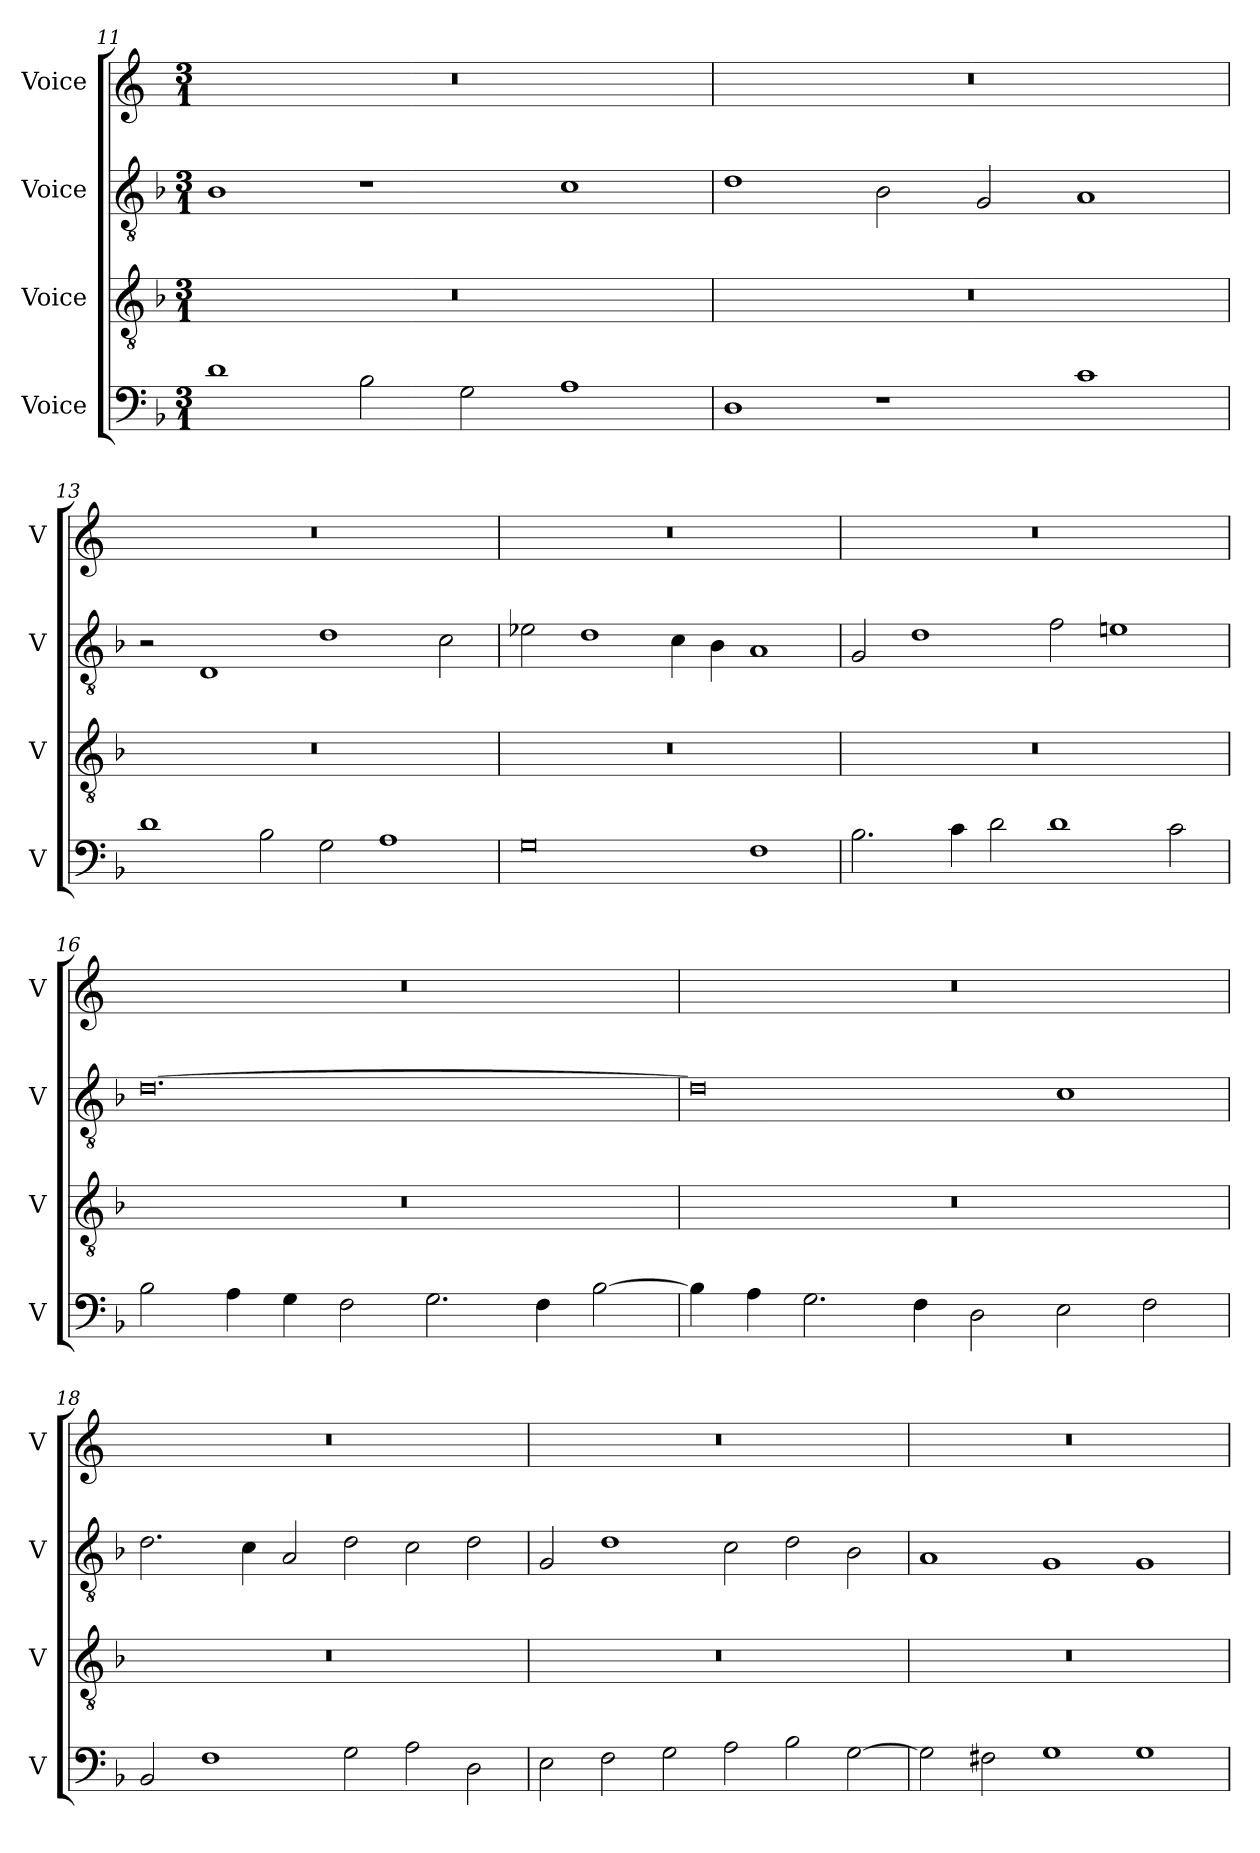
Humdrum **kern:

**kern	**kern	**kern	**kern
*part4	*part3	*part2	*part1
*staff4	*staff3	*staff2	*staff1
*I"Voice	*I"Voice	*I"Voice	*I"Voice
*I'V	*I'V	*I'V	*I'V
!!LO:LB:g=z
*clefF4	*clefGv2	*clefGv2	*clefG2
*k[b-]	*k[b-]	*k[b-]	*k[]
*M3/1	*M3/1	*M3/1	*M3/1
=11	=11	=11	=11
1d	0.r	1B-	0.r
2B-\	.	1r	.
2G\	.	.	.
1A	.	1c	.
=12	=12	=12	=12
1D	0.r	1d	0.r
1r	.	2B-\	.
.	.	2G/	.
1c	.	1A	.
=13	=13	=13	=13
1d	0.r	2r	0.r
.	.	1D	.
2B-\	.	.	.
2G\	.	1d	.
1A	.	.	.
.	.	2c\	.
!!LO:LB:g=z
=14	=14	=14	=14
0G	0.r	2e-X\	0.r
.	.	1d	.
.	.	4c\	.
.	.	4B-\	.
1F	.	1A	.
=15	=15	=15	=15
2.B-\	0.r	2G/	0.r
.	.	1d	.
4c\	.	.	.
2d\	.	.	.
1d	.	2f\	.
.	.	1en	.
2c\	.	.	.
!!LO:PB:g=z
=16	=16	=16	=16
2B-\	0.r	[0.d	0.r
4A\	.	.	.
4G\	.	.	.
2F\	.	.	.
2.G\	.	.	.
4F\	.	.	.
[2B-\	.	.	.
=17	=17	=17	=17
4B-\]	0.r	0d]	0.r
4A\	.	.	.
2.G\	.	.	.
4F\	.	.	.
2D\	.	.	.
2E\	.	1c	.
2F\	.	.	.
!!LO:LB:g=z
=18	=18	=18	=18
2BB-/	0.r	2.d\	0.r
1F	.	.	.
.	.	4c\	.
.	.	2A/	.
2G\	.	2d\	.
2A\	.	2c\	.
2D\	.	2d\	.
=19	=19	=19	=19
2E\	0.r	2G/	0.r
2F\	.	1d	.
2G\	.	.	.
2A\	.	2c\	.
2B-\	.	2d\	.
[2G\	.	2B-\	.
=20	=20	=20	=20
2G\]	0.r	1A	0.r
2F#X\	.	.	.
1G	.	1G	.
1G	.	1G	.
=	=	=	=
*-	*-	*-	*-
